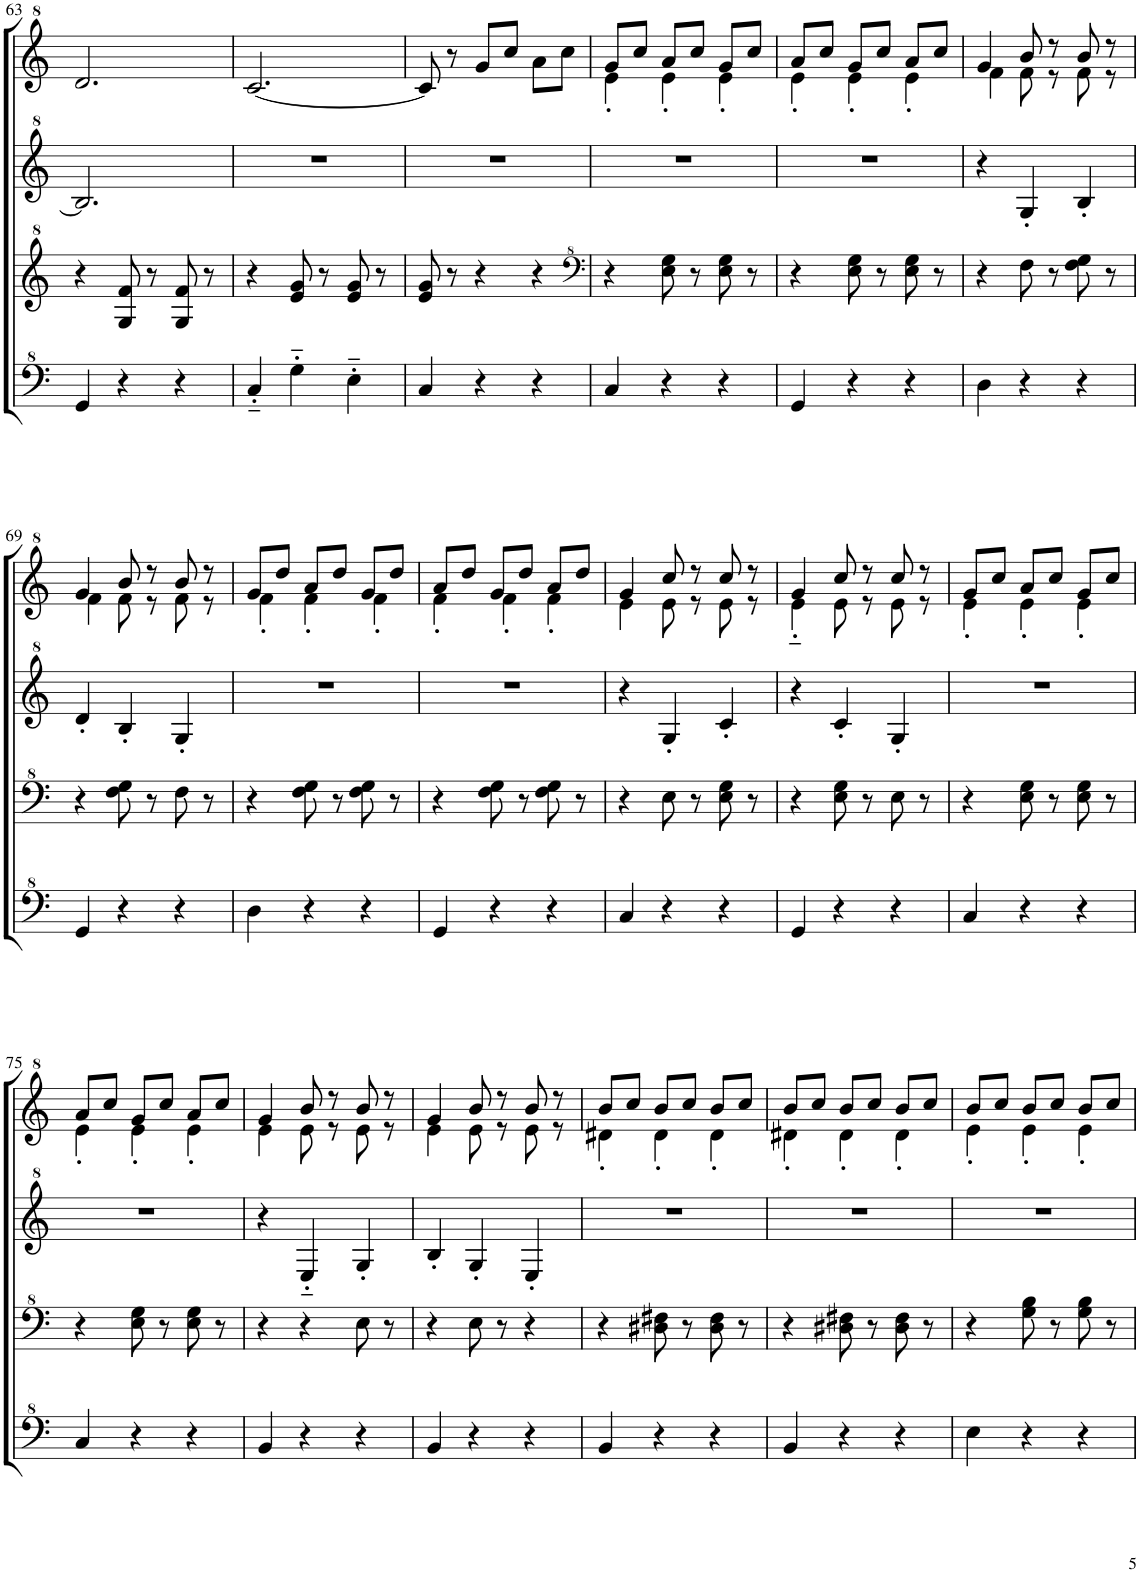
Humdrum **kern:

**kern	**kern	**kern	**kern
*part1	*part1	*part1	*part1
*staff4	*staff3	*staff2	*staff1
*I"Model III	*	*	*
!!LO:PB:g=z
*clefF^4	*clefG^2	*clefG^2	*clefG^2
*k[]	*k[]	*k[]	*k[]
*M3/4	*M3/4	*M3/4	*M3/4
=63	=63	=63	=63
4G/	4r	2.b/]	2.dd/
4r	8g/ 8ff/	.	.
.	8r	.	.
4r	8g/ 8ff/	.	.
.	8r	.	.
=64	=64	=64	=64
4c'~/	4r	2.r	[2.cc/
4g'~\	8ee/ 8gg/	.	.
.	8r	.	.
4e'~\	8ee/ 8gg/	.	.
.	8r	.	.
=65	=65	=65	=65
4c/	8ee/ 8gg/	2.r	8cc/]
.	8r	.	8r
4r	4r	.	8gg/L
.	.	.	8ccc/J
4r	4r	.	8aa\L
.	.	.	8ccc\J
=66	=66	=66	=66
*	*clefF^4	*	*
*	*	*	*^
4c/	4r	2.r	8gg/L	4ee'\
.	.	.	8ccc/J	.
4r	8e\ 8g\	.	8aa/L	4ee'\
.	8r	.	8ccc/J	.
4r	8e\ 8g\	.	8gg/L	4ee'\
.	8r	.	8ccc/J	.
=67	=67	=67	=67	=67
4G/	4r	2.r	8aa/L	4ee'\
.	.	.	8ccc/J	.
4r	8e\ 8g\	.	8gg/L	4ee'\
.	8r	.	8ccc/J	.
4r	8e\ 8g\	.	8aa/L	4ee'\
.	8r	.	8ccc/J	.
=68	=68	=68	=68	=68
4d\	4r	4r	4gg/	4ff\
4r	8f\	4g'/	8bb/	8ff\
.	8r	.	8r	8r
4r	8f\ 8g\	4b'/	8bb/	8ff\
.	8r	.	8r	8r
!!LO:LB:g=z	!!
=69	=69	=69	=69	=69
4G/	4r	4dd'/	4gg/	4ff\
4r	8f\ 8g\	4b'/	8bb/	8ff\
.	8r	.	8r	8r
4r	8f\	4g'/	8bb/	8ff\
.	8r	.	8r	8r
=70	=70	=70	=70	=70
4d\	4r	2.r	8gg/L	4ff'\
.	.	.	8ddd/J	.
4r	8f\ 8g\	.	8aa/L	4ff'\
.	8r	.	8ddd/J	.
4r	8f\ 8g\	.	8gg/L	4ff'\
.	8r	.	8ddd/J	.
=71	=71	=71	=71	=71
4G/	4r	2.r	8aa/L	4ff'\
.	.	.	8ddd/J	.
4r	8f\ 8g\	.	8gg/L	4ff'\
.	8r	.	8ddd/J	.
4r	8f\ 8g\	.	8aa/L	4ff'\
.	8r	.	8ddd/J	.
=72	=72	=72	=72	=72
4c/	4r	4r	4gg/	4ee\
4r	8e\	4g'/	8ccc/	8ee\
.	8r	.	8r	8r
4r	8e\ 8g\	4cc'/	8ccc/	8ee\
.	8r	.	8r	8r
=73	=73	=73	=73	=73
4G/	4r	4r	4gg/	4ee'~\
4r	8e\ 8g\	4cc'/	8ccc/	8ee\
.	8r	.	8r	8r
4r	8e\	4g'/	8ccc/	8ee\
.	8r	.	8r	8r
=74	=74	=74	=74	=74
4c/	4r	2.r	8gg/L	4ee'\
.	.	.	8ccc/J	.
4r	8e\ 8g\	.	8aa/L	4ee'\
.	8r	.	8ccc/J	.
4r	8e\ 8g\	.	8gg/L	4ee'\
.	8r	.	8ccc/J	.
!!LO:LB:g=z	!!
=75	=75	=75	=75	=75
4c/	4r	2.r	8aa/L	4ee'\
.	.	.	8ccc/J	.
4r	8e\ 8g\	.	8gg/L	4ee'\
.	8r	.	8ccc/J	.
4r	8e\ 8g\	.	8aa/L	4ee'\
.	8r	.	8ccc/J	.
=76	=76	=76	=76	=76
4B/	4r	4r	4gg/	4ee\
4r	4r	4e'~/	8bb/	8ee\
.	.	.	8r	8r
4r	8e\	4g'/	8bb/	8ee\
.	8r	.	8r	8r
=77	=77	=77	=77	=77
4B/	4r	4b'/	4gg/	4ee\
4r	8e\	4g'/	8bb/	8ee\
.	8r	.	8r	8r
4r	4r	4e'/	8bb/	8ee\
.	.	.	8r	8r
=78	=78	=78	=78	=78
4B/	4r	2.r	8bb/L	4dd#X'\
.	.	.	8ccc/J	.
4r	8d#X\ 8f#X\	.	8bb/L	4dd#'\
.	8r	.	8ccc/J	.
4r	8d#\ 8f#\	.	8bb/L	4dd#'\
.	8r	.	8ccc/J	.
=79	=79	=79	=79	=79
4B/	4r	2.r	8bb/L	4dd#X'\
.	.	.	8ccc/J	.
4r	8d#X\ 8f#X\	.	8bb/L	4dd#'\
.	8r	.	8ccc/J	.
4r	8d#\ 8f#\	.	8bb/L	4dd#'\
.	8r	.	8ccc/J	.
=80	=80	=80	=80	=80
4e\	4r	2.r	8bb/L	4ee'\
.	.	.	8ccc/J	.
4r	8g\ 8b\	.	8bb/L	4ee'\
.	8r	.	8ccc/J	.
4r	8g\ 8b\	.	8bb/L	4ee'\
.	8r	.	8ccc/J	.
*	*	*	*v	*v
=	=	=	=
*-	*-	*-	*-
